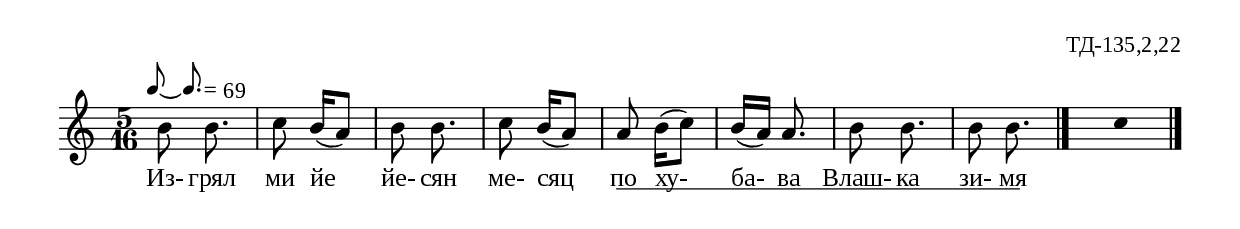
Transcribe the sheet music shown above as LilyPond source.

%{
td_135_2_22
%}

\include "td-preamble.ly"
\include "Rhythm_marks.ly"

\score {
\relative c'' {
%\tempo 8 = 252
\override Score.RehearsalMark #'self-alignment-X = #LEFT
\once \override Score.RehearsalMark #'X-offset = #8
  \rhythmMarkA \rhyMarkAAdot #"69"
\time 5/16
b8 b8.\noBeam | c8 b16[( a8]) | b8 b8.\noBeam | c8 b16[( a8]) | a8 b16[( c8]) |
b16[( a]) a8. | b8 b8.\noBeam | b8 b8.\noBeam
 \bar "|." 
s8 \fixB c8 s16
 \bar "|."  
}
\addlyrics { Из- грял ми йе йе- сян ме- сяц 
по \startTextSpan ху- ба- ва Влаш- ка зи- мя \stopTextSpan }
%
\layout {
%   \context { 
%	    \Staff \remove "Time_signature_engraver" } 
  indent = #0
  line-width = 190\mm
  ragged-right=##f
\context {
      \Lyrics
      \consists "Text_spanner_engraver"
      \override TextSpanner #'direction = #DOWN
      \override TextSpanner #'style = #'line    
      \override TextSpanner #'outside-staff-priority = ##f
      \override TextSpanner #'padding = #0.2 % sets the distance of the line from the lyrics
      \override TextSpanner #'bound-details =
      #`((left . ((Y . 0)
                  (padding . 0)
                  (attach-dir . ,LEFT)))
         (left-broken . ((end-on-note . #t)))
         (right . ((Y . 0)
                   (padding . 0)
                   (attach-dir . ,RIGHT))))
    }
}
%
\midi { 
	\context {
		\Score tempoWholesPerMinute = #(ly:make-moment 172 8)
		}
	}
}
%
\header{
  opus = "ТД-135,2,22"
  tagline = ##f
}


